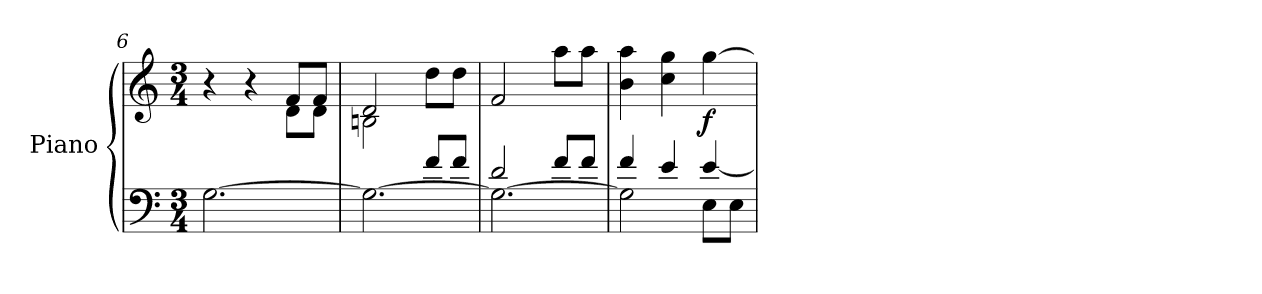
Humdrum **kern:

**kern	**kern	**dynam
*part1	*part1	*part1
*staff2	*staff1	*staff1/2
*I"Piano	*	*
*I'Pno.	*	*
*clefF4	*clefG2	*
*k[]	*k[]	*
*M3/4	*M3/4	*
=6	=6	=6
*	*^	*
[2.G\	4r	4ryy	.
.	4r	4ryy	.
.	8f/L	8d\L	.
.	8f/J	8d\J	.
=7	=7	=7	=7
*^	*	*	*
2.G\_	2ryy	2d/	2Bn\	.
.	8f/L	8dd\L	8ryy	.
.	8f/J	8dd\J	8ryy	.
*	*	*v	*v	*
=8	=8	=8	=8
2.G\_	2d/	2f/	.
.	8f/L	8aa\L	.
.	8f/J	8aa\J	.
=9	=9	=9	=9
2G\]	4f/	4b\ 4aa\	.
.	4e/	4cc\ 4gg\	.
!	!	!	!LO:DY:b
8E\L	[4e/	[4gg\	f
8E\J	.	.	.
*v	*v	*	*
=	=	=
*-	*-	*-
